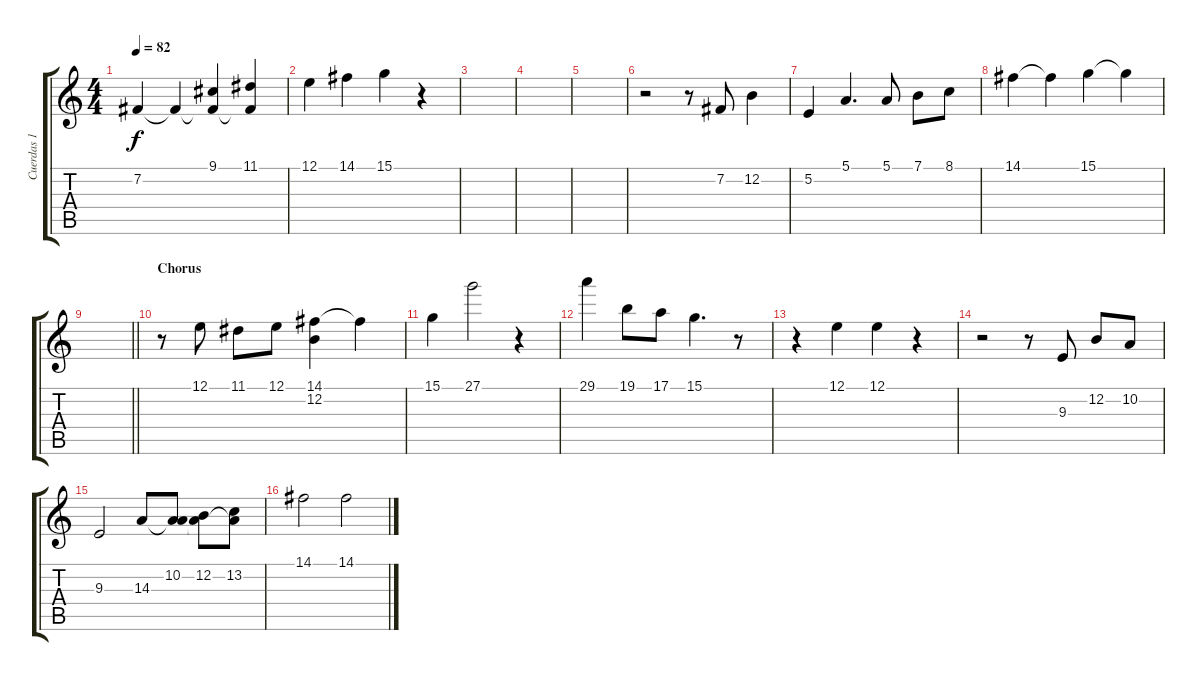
\track ("Cuerdas 1" "Cuerdas 1") {instrument stringensemble1}
\staff {score tabs}
\tuning (E4 B3 G3 D3 A2 E2) {hide}
\ts (4 4)
\tempo 82
\clef g2
\ks c
7.2.4{dy f} 7.2{t}.4 (9.1 7.2{t}).4 (11.1 7.2{t}).4 |
12.1.4 14.1.4 15.1.4 r.4 |
|
|
|
r.2 r.8 7.2.8 12.2.4 |
5.2.4 5.1.4{d} 5.1.8 7.1.8 8.1.8 |
14.1.4 14.1{t}.4 15.1.4 15.1{t}.4 |
\barLineRight lightlight
|
\section ("" "Chorus")
r.8 12.1.8 11.1.8 12.1.8 (14.1 12.2).4 14.1{t}.4 |
15.1.4 27.1.2 r.4 |
29.1.4 19.1.8 17.1.8 15.1.4{d} r.8 |
r.4 12.1.4 12.1.4 r.4 |
r.2 r.8 9.3.8 12.2.8 10.2.8 |
9.3.2 14.3.8 (10.2 14.3{t}).8 (12.2 14.3{t}).8 (13.2 14.3{t}).8 |
14.1.2 14.1.2
